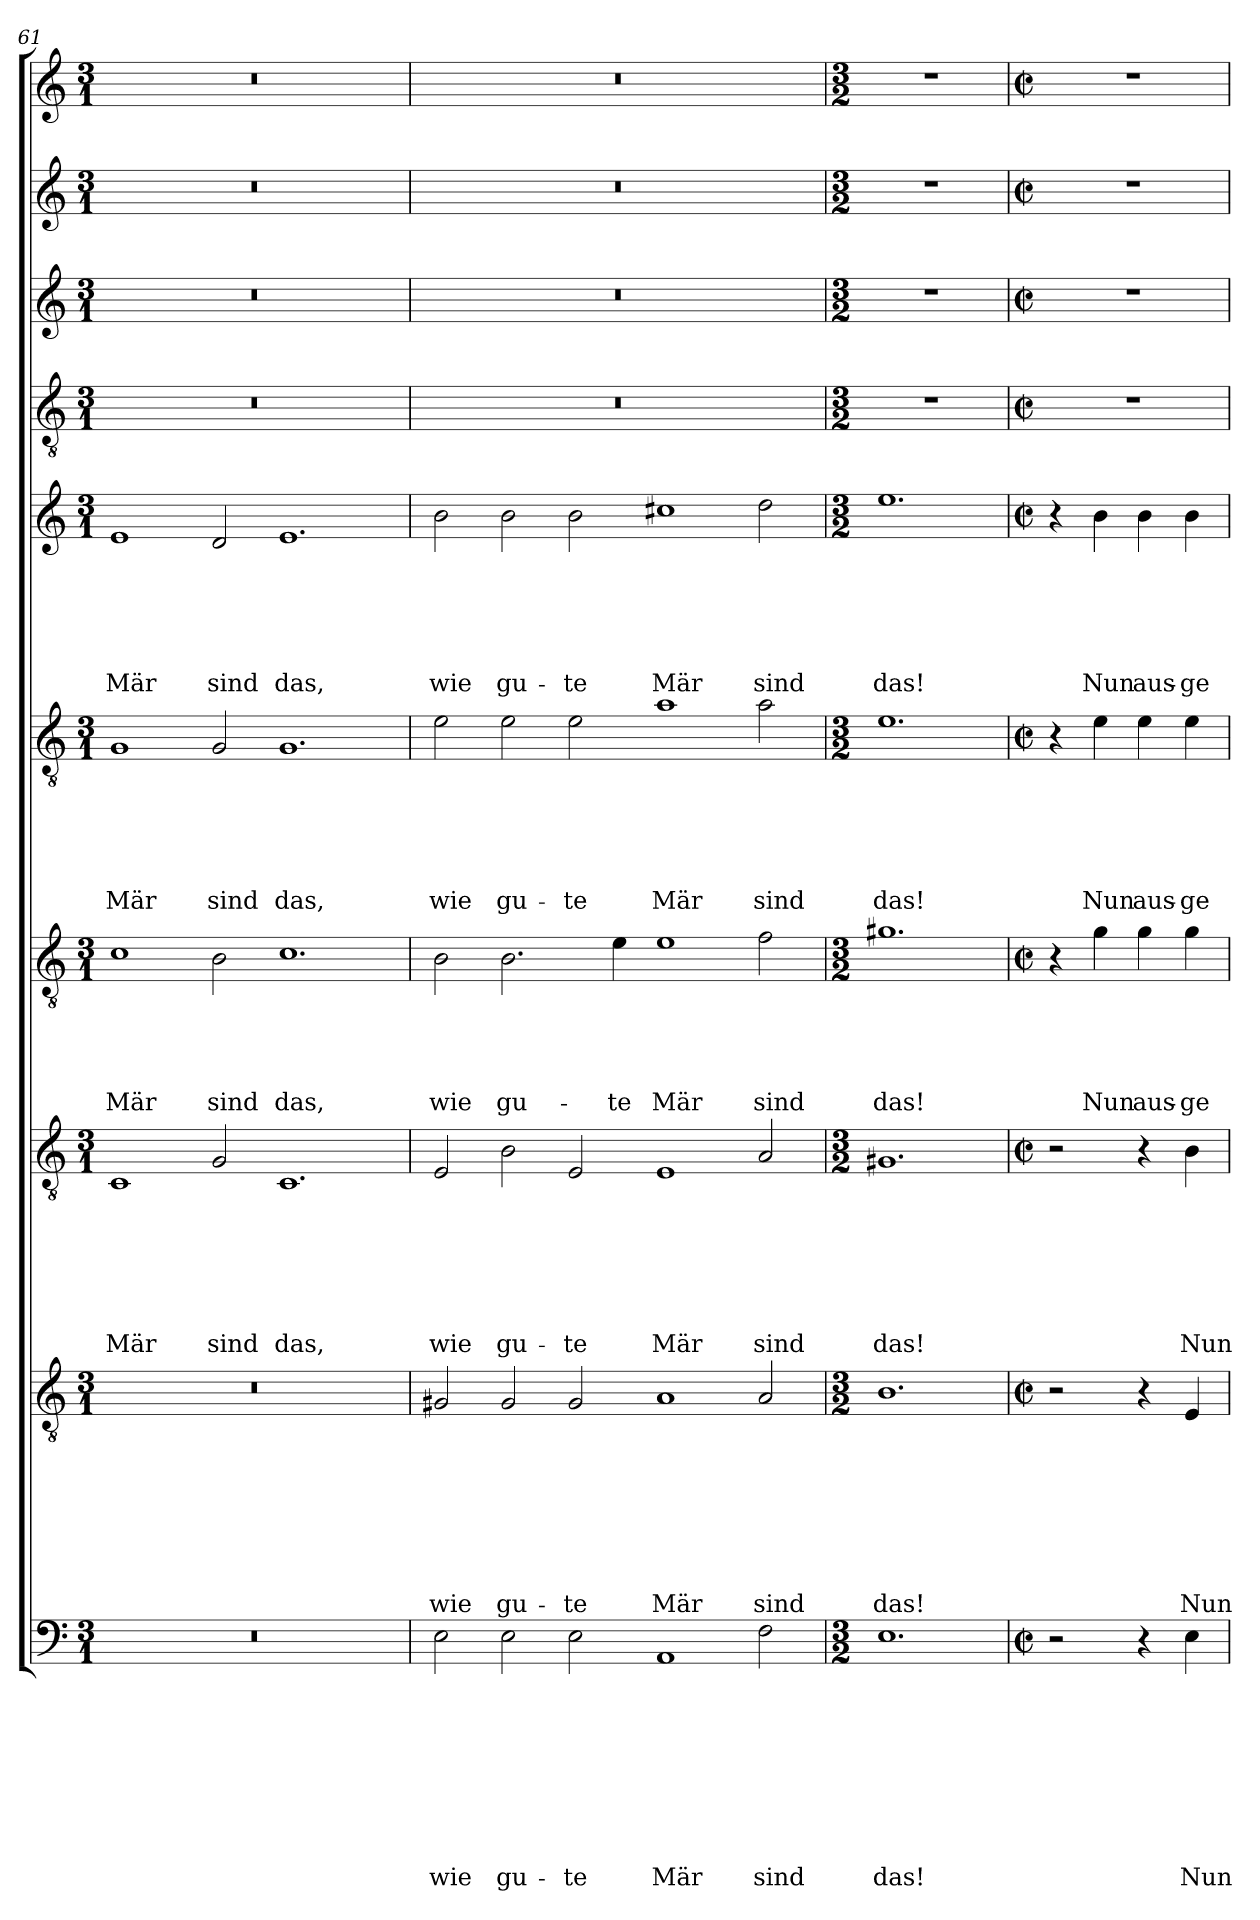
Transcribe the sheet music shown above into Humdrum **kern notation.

**kern	**text	**text	**text	**text	**text	**text	**text	**text	**text	**kern	**text	**text	**text	**text	**text	**text	**text	**text	**kern	**text	**text	**text	**text	**text	**text	**text	**kern	**text	**text	**text	**text	**text	**kern	**text	**text	**text	**text	**text	**text	**kern	**text	**text	**text	**text	**text	**text	**kern	**kern	**kern	**kern
*part10	*part10	*part10	*part10	*part10	*part10	*part10	*part10	*part10	*part10	*part9	*part9	*part9	*part9	*part9	*part9	*part9	*part9	*part9	*part8	*part8	*part8	*part8	*part8	*part8	*part8	*part8	*part7	*part7	*part7	*part7	*part7	*part7	*part6	*part6	*part6	*part6	*part6	*part6	*part6	*part5	*part5	*part5	*part5	*part5	*part5	*part5	*part4	*part3	*part2	*part1
*staff10	*staff10	*staff10	*staff10	*staff10	*staff10	*staff10	*staff10	*staff10	*staff10	*staff9	*staff9	*staff9	*staff9	*staff9	*staff9	*staff9	*staff9	*staff9	*staff8	*staff8	*staff8	*staff8	*staff8	*staff8	*staff8	*staff8	*staff7	*staff7	*staff7	*staff7	*staff7	*staff7	*staff6	*staff6	*staff6	*staff6	*staff6	*staff6	*staff6	*staff5	*staff5	*staff5	*staff5	*staff5	*staff5	*staff5	*staff4	*staff3	*staff2	*staff1
*clefF4	*	*	*	*	*	*	*	*	*	*clefGv2	*	*	*	*	*	*	*	*	*clefGv2	*	*	*	*	*	*	*	*clefGv2	*	*	*	*	*	*clefGv2	*	*	*	*	*	*	*clefG2	*	*	*	*	*	*	*clefGv2	*clefG2	*clefG2	*clefG2
*k[]	*	*	*	*	*	*	*	*	*	*k[]	*	*	*	*	*	*	*	*	*k[]	*	*	*	*	*	*	*	*k[]	*	*	*	*	*	*k[]	*	*	*	*	*	*	*k[]	*	*	*	*	*	*	*k[]	*k[]	*k[]	*k[]
*C:	*	*	*	*	*	*	*	*	*	*C:	*	*	*	*	*	*	*	*	*C:	*	*	*	*	*	*	*	*C:	*	*	*	*	*	*C:	*	*	*	*	*	*	*C:	*	*	*	*	*	*	*C:	*C:	*C:	*C:
*M3/1	*	*	*	*	*	*	*	*	*	*M3/1	*	*	*	*	*	*	*	*	*M3/1	*	*	*	*	*	*	*	*M3/1	*	*	*	*	*	*M3/1	*	*	*	*	*	*	*M3/1	*	*	*	*	*	*	*M3/1	*M3/1	*M3/1	*M3/1
=61	=61	=61	=61	=61	=61	=61	=61	=61	=61	=61	=61	=61	=61	=61	=61	=61	=61	=61	=61	=61	=61	=61	=61	=61	=61	=61	=61	=61	=61	=61	=61	=61	=61	=61	=61	=61	=61	=61	=61	=61	=61	=61	=61	=61	=61	=61	=61	=61	=61	=61
!	!	!	!	!	!	!	!	!	!	!	!	!	!	!	!	!	!	!	!	!	!	!	!	!	!	!LO:LY:b	!	!	!	!	!	!LO:LY:b	!	!	!	!	!	!	!LO:LY:b	!	!	!	!	!	!	!LO:LY:b	!	!	!	!
0.r	.	.	.	.	.	.	.	.	.	0.r	.	.	.	.	.	.	.	.	1C	.	.	.	.	.	.	Mär	1c	.	.	.	.	Mär	1G	.	.	.	.	.	Mär	1e	.	.	.	.	.	Mär	0.r	0.r	0.r	0.r
!	!	!	!	!	!	!	!	!	!	!	!	!	!	!	!	!	!	!	!	!	!	!	!	!	!	!LO:LY:b	!	!	!	!	!	!LO:LY:b	!	!	!	!	!	!	!LO:LY:b	!	!	!	!	!	!	!LO:LY:b	!	!	!	!
.	.	.	.	.	.	.	.	.	.	.	.	.	.	.	.	.	.	.	2G/	.	.	.	.	.	.	sind	2B\	.	.	.	.	sind	2G/	.	.	.	.	.	sind	2d/	.	.	.	.	.	sind	.	.	.	.
!	!	!	!	!	!	!	!	!	!	!	!	!	!	!	!	!	!	!	!	!	!	!	!	!	!	!LO:LY:b	!	!	!	!	!	!LO:LY:b	!	!	!	!	!	!	!LO:LY:b	!	!	!	!	!	!	!LO:LY:b	!	!	!	!
.	.	.	.	.	.	.	.	.	.	.	.	.	.	.	.	.	.	.	1.C	.	.	.	.	.	.	das,	1.c	.	.	.	.	das,	1.G	.	.	.	.	.	das,	1.e	.	.	.	.	.	das,	.	.	.	.
=62	=62	=62	=62	=62	=62	=62	=62	=62	=62	=62	=62	=62	=62	=62	=62	=62	=62	=62	=62	=62	=62	=62	=62	=62	=62	=62	=62	=62	=62	=62	=62	=62	=62	=62	=62	=62	=62	=62	=62	=62	=62	=62	=62	=62	=62	=62	=62	=62	=62	=62
!	!	!	!	!	!	!	!	!	!LO:LY:b	!	!	!	!	!	!	!	!	!LO:LY:b	!	!	!	!	!	!	!	!LO:LY:b	!	!	!	!	!	!LO:LY:b	!	!	!	!	!	!	!LO:LY:b	!	!	!	!	!	!	!LO:LY:b	!	!	!	!
2E\	.	.	.	.	.	.	.	.	wie	2G#X/	.	.	.	.	.	.	.	wie	2E/	.	.	.	.	.	.	wie	2B\	.	.	.	.	wie	2e\	.	.	.	.	.	wie	2b\	.	.	.	.	.	wie	0.r	0.r	0.r	0.r
!	!	!	!	!	!	!	!	!	!LO:LY:b	!	!	!	!	!	!	!	!	!LO:LY:b	!	!	!	!	!	!	!	!LO:LY:b	!	!	!	!	!	!LO:LY:b	!	!	!	!	!	!	!LO:LY:b	!	!	!	!	!	!	!LO:LY:b	!	!	!	!
2E\	.	.	.	.	.	.	.	.	gu-	2G#/	.	.	.	.	.	.	.	gu-	2B\	.	.	.	.	.	.	gu-	2.B\	.	.	.	.	gu-	2e\	.	.	.	.	.	gu-	2b\	.	.	.	.	.	gu-	.	.	.	.
!	!	!	!	!	!	!	!	!	!LO:LY:b	!	!	!	!	!	!	!	!	!LO:LY:b	!	!	!	!	!	!	!	!LO:LY:b	!	!	!	!	!	!	!	!	!	!	!	!	!LO:LY:b	!	!	!	!	!	!	!LO:LY:b	!	!	!	!
2E\	.	.	.	.	.	.	.	.	-te	2G#/	.	.	.	.	.	.	.	-te	2E/	.	.	.	.	.	.	-te	.	.	.	.	.	.	2e\	.	.	.	.	.	-te	2b\	.	.	.	.	.	-te	.	.	.	.
!	!	!	!	!	!	!	!	!	!	!	!	!	!	!	!	!	!	!	!	!	!	!	!	!	!	!	!	!	!	!	!	!LO:LY:b	!	!	!	!	!	!	!	!	!	!	!	!	!	!	!	!	!	!
.	.	.	.	.	.	.	.	.	.	.	.	.	.	.	.	.	.	.	.	.	.	.	.	.	.	.	4e\	.	.	.	.	-te	.	.	.	.	.	.	.	.	.	.	.	.	.	.	.	.	.	.
!	!	!	!	!	!	!	!	!	!LO:LY:b	!	!	!	!	!	!	!	!	!LO:LY:b	!	!	!	!	!	!	!	!LO:LY:b	!	!	!	!	!	!LO:LY:b	!	!	!	!	!	!	!LO:LY:b	!	!	!	!	!	!	!LO:LY:b	!	!	!	!
1AA	.	.	.	.	.	.	.	.	Mär	1A	.	.	.	.	.	.	.	Mär	1E	.	.	.	.	.	.	Mär	1e	.	.	.	.	Mär	1a	.	.	.	.	.	Mär	1cc#X	.	.	.	.	.	Mär	.	.	.	.
!	!	!	!	!	!	!	!	!	!LO:LY:b	!	!	!	!	!	!	!	!	!LO:LY:b	!	!	!	!	!	!	!	!LO:LY:b	!	!	!	!	!	!LO:LY:b	!	!	!	!	!	!	!LO:LY:b	!	!	!	!	!	!	!LO:LY:b	!	!	!	!
2F\	.	.	.	.	.	.	.	.	sind	2A/	.	.	.	.	.	.	.	sind	2A/	.	.	.	.	.	.	sind	2f\	.	.	.	.	sind	2a\	.	.	.	.	.	sind	2dd\	.	.	.	.	.	sind	.	.	.	.
=63	=63	=63	=63	=63	=63	=63	=63	=63	=63	=63	=63	=63	=63	=63	=63	=63	=63	=63	=63	=63	=63	=63	=63	=63	=63	=63	=63	=63	=63	=63	=63	=63	=63	=63	=63	=63	=63	=63	=63	=63	=63	=63	=63	=63	=63	=63	=63	=63	=63	=63
*M3/2	*	*	*	*	*	*	*	*	*	*M3/2	*	*	*	*	*	*	*	*	*M3/2	*	*	*	*	*	*	*	*M3/2	*	*	*	*	*	*M3/2	*	*	*	*	*	*	*M3/2	*	*	*	*	*	*	*M3/2	*M3/2	*M3/2	*M3/2
!	!	!	!	!	!	!	!	!	!LO:LY:b	!	!	!	!	!	!	!	!	!LO:LY:b	!	!	!	!	!	!	!	!LO:LY:b	!	!	!	!	!	!LO:LY:b	!	!	!	!	!	!	!LO:LY:b	!	!	!	!	!	!	!LO:LY:b	!	!	!	!
1.E	.	.	.	.	.	.	.	.	das!	1.B	.	.	.	.	.	.	.	das!	1.G#X	.	.	.	.	.	.	das!	1.g#X	.	.	.	.	das!	1.e	.	.	.	.	.	das!	1.ee	.	.	.	.	.	das!	1.r	1.r	1.r	1.r
=64	=64	=64	=64	=64	=64	=64	=64	=64	=64	=64	=64	=64	=64	=64	=64	=64	=64	=64	=64	=64	=64	=64	=64	=64	=64	=64	=64	=64	=64	=64	=64	=64	=64	=64	=64	=64	=64	=64	=64	=64	=64	=64	=64	=64	=64	=64	=64	=64	=64	=64
*M2/2	*	*	*	*	*	*	*	*	*	*M2/2	*	*	*	*	*	*	*	*	*M2/2	*	*	*	*	*	*	*	*M2/2	*	*	*	*	*	*M2/2	*	*	*	*	*	*	*M2/2	*	*	*	*	*	*	*M2/2	*M2/2	*M2/2	*M2/2
*met(c|)	*	*	*	*	*	*	*	*	*	*met(c|)	*	*	*	*	*	*	*	*	*met(c|)	*	*	*	*	*	*	*	*met(c|)	*	*	*	*	*	*met(c|)	*	*	*	*	*	*	*met(c|)	*	*	*	*	*	*	*met(c|)	*met(c|)	*met(c|)	*met(c|)
2r	.	.	.	.	.	.	.	.	.	2r	.	.	.	.	.	.	.	.	2r	.	.	.	.	.	.	.	4r	.	.	.	.	.	4r	.	.	.	.	.	.	4r	.	.	.	.	.	.	1r	1r	1r	1r
!	!	!	!	!	!	!	!	!	!	!	!	!	!	!	!	!	!	!	!	!	!	!	!	!	!	!	!	!	!	!	!	!LO:LY:b	!	!	!	!	!	!	!LO:LY:b	!	!	!	!	!	!	!LO:LY:b	!	!	!	!
.	.	.	.	.	.	.	.	.	.	.	.	.	.	.	.	.	.	.	.	.	.	.	.	.	.	.	4g\	.	.	.	.	Nun	4e\	.	.	.	.	.	Nun	4b\	.	.	.	.	.	Nun	.	.	.	.
!	!	!	!	!	!	!	!	!	!	!	!	!	!	!	!	!	!	!	!	!	!	!	!	!	!	!	!	!	!	!	!	!LO:LY:b	!	!	!	!	!	!	!LO:LY:b	!	!	!	!	!	!	!LO:LY:b	!	!	!	!
4r	.	.	.	.	.	.	.	.	.	4r	.	.	.	.	.	.	.	.	4r	.	.	.	.	.	.	.	4g\	.	.	.	.	aus-	4e\	.	.	.	.	.	aus-	4b\	.	.	.	.	.	aus-	.	.	.	.
!	!	!	!	!	!	!	!	!	!LO:LY:b	!	!	!	!	!	!	!	!	!LO:LY:b	!	!	!	!	!	!	!	!LO:LY:b	!	!	!	!	!	!LO:LY:b	!	!	!	!	!	!	!LO:LY:b	!	!	!	!	!	!	!LO:LY:b	!	!	!	!
4E\	.	.	.	.	.	.	.	.	Nun	4E/	.	.	.	.	.	.	.	Nun	4B\	.	.	.	.	.	.	Nun	4g\	.	.	.	.	-ge-	4e\	.	.	.	.	.	-ge-	4b\	.	.	.	.	.	-ge-	.	.	.	.
=	=	=	=	=	=	=	=	=	=	=	=	=	=	=	=	=	=	=	=	=	=	=	=	=	=	=	=	=	=	=	=	=	=	=	=	=	=	=	=	=	=	=	=	=	=	=	=	=	=	=
*-	*-	*-	*-	*-	*-	*-	*-	*-	*-	*-	*-	*-	*-	*-	*-	*-	*-	*-	*-	*-	*-	*-	*-	*-	*-	*-	*-	*-	*-	*-	*-	*-	*-	*-	*-	*-	*-	*-	*-	*-	*-	*-	*-	*-	*-	*-	*-	*-	*-	*-
